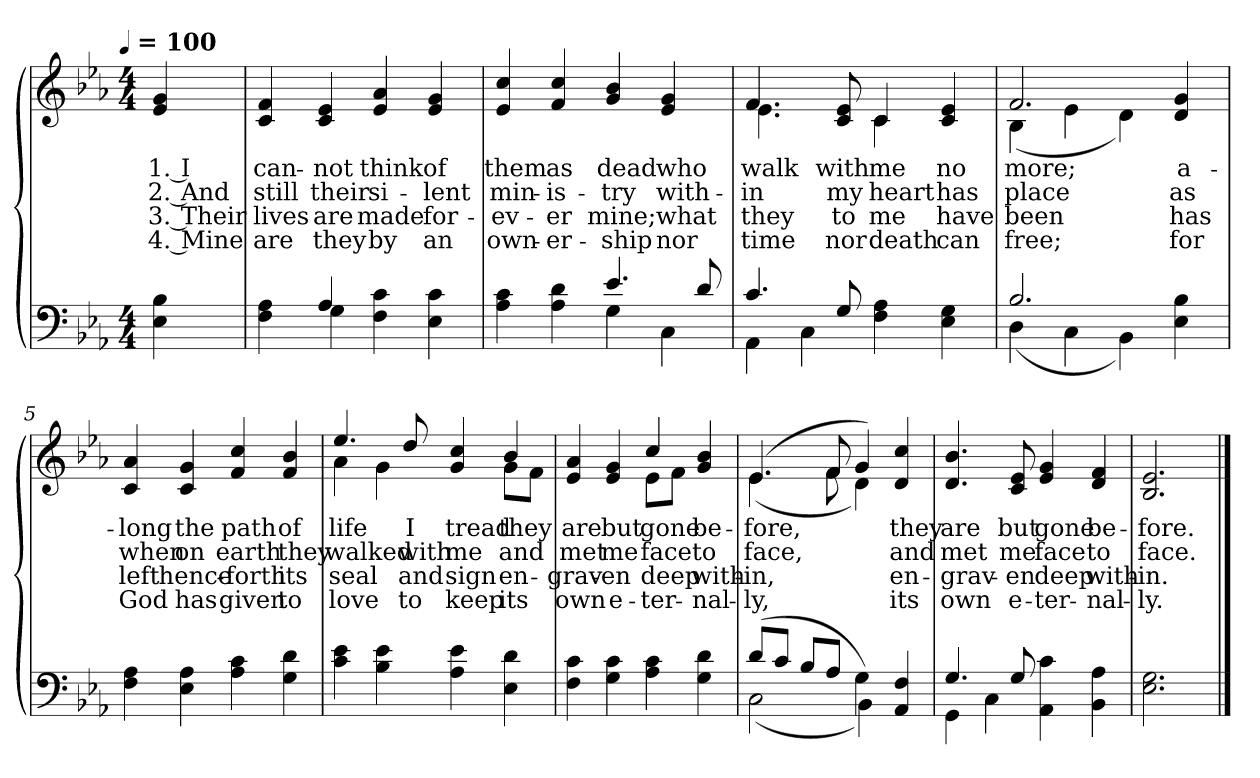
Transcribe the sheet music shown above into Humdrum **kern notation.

**kern	**kern	**text	**text	**text	**text
*part1	*part1	*part1	*part1	*part1	*part1
*staff2	*staff1	*staff1	*staff1	*staff1	*staff1
*clefF4	*clefG2	*	*	*	*
*k[b-e-a-]	*k[b-e-a-]	*	*	*	*
!!LO:TX:omd:t=[quarter] = 100
*M4/4	*M4/4	*	*	*	*
*MM100	*MM100	*	*	*	*
=	=	=	=	=	=
4E-\ 4B-\	4e-/ 4g/	1. I	2. And	3. Their	4. Mine
=1	=1	=1	=1	=1	=1
*^	*	*	*	*	*
4F\ 4A-\	4ryy	4c/ 4f/	can-	still	lives	are
4A-	4G	4c/ 4e-/	-not	their	are	they
4F\ 4c\	2ryy	4e-/ 4a-/	think	si-	made	by
4E-\ 4c\	.	4e-/ 4g/	of	-lent	for-	an
=2	=2	=2	=2	=2	=2	=2
4A-\ 4c\	2ryy	4e-/ 4cc/	them	min-	-ev-	own-
4A-\ 4d\	.	4f/ 4cc/	as	-is-	-er	-er-
4G\	4.e-/	4g/ 4b-/	dead	-try	mine;	-ship
4C\	.	4e-/ 4g/	who	with-	what	nor
.	8d/	.	.	.	.	.
!!LO:LB:g=z
=3	=3	=3	=3	=3	=3	=3
*	*	*^	*	*	*	*
4.c/	4AA-\	4.f	4.e-	walk	-in	they	time
.	4C\	.	.	.	.	.	.
8G/	.	8c/ 8e-/	8ryy	with	my	to	nor
4F 4A-	2ryy	4c/	4c\	me	heart	me	death
4E- 4G	.	4c/ 4e-/	4ryy	no	has	have	can
=4	=4	=4	=4	=4	=4	=4	=4
2.B-/	(<4D\	2.f/	(<4B-\	more;	place	been	free;
.	4C\	.	4e-\	.	.	.	.
.	4BB-\)	.	4d\)	.	.	.	.
4E- 4B-	4ryy	4d/ 4g/	4ryy	a-	as	has	for
*v	*v	*	*	*	*	*	*
*	*v	*v	*	*	*	*
=5	=5	=5	=5	=5	=5
4F\ 4A-\	4c/ 4a-/	-long	when	left	God
4E-\ 4A-\	4c/ 4g/	the	on	hence-	has
4A-\ 4c\	4f/ 4cc/	path	earth	-forth	given
4G\ 4d\	4f/ 4b-/	of	they	its	to
!!LO:LB:g=z
=6	=6	=6	=6	=6	=6
*	*^	*	*	*	*
4c\ 4e-\	4.ee-/	4a-\	life	walked	seal	love
4B-\ 4e-\	.	4g\	.	.	.	.
.	8dd/	.	I	with	and	to
4A-\ 4e-\	4g/ 4cc/	4ryy	tread	me	sign	keep
4E-\ 4d\	4b-/	8gL	they	and	en-	its
.	.	8fJ	.	.	.	.
=7	=7	=7	=7	=7	=7	=7
4F\ 4c\	4e-/ 4a-/	2ryy	are	met	-grav-	own
4G\ 4c\	4e-/ 4g/	.	but	me	-en	e-
4A-\ 4c\	4cc/	8e-L	gone	face	deep	-ter-
.	.	8fJ	.	.	.	.
4G\ 4d\	4g/ 4b-/	4ryy	be-	to	with-	-nal-
!!LO:PB:g=z	!!
=8	=8	=8	=8	=8	=8	=8
*^	*	*	*	*	*	*
(>8dL	(2C\	(4.e-/	(4.e-\	-fore,	face,	-in,	-ly,
8cJ	.	.	.	.	.	.	.
8B-L	.	.	.	.	.	.	.
8A-J	.	8f	8f	.	.	.	.
4G\	4BB-\))	4g/)	4d)	.	.	.	.
4AA- 4F	4ryy	4d/ 4cc/	4ryy	they	and	en-	its
*	*	*v	*v	*	*	*	*
=9	=9	=9	=9	=9	=9	=9
4.G/	4GG\	4.d/ 4.b-/	are	met	-grav-	own
.	4C\	.	.	.	.	.
8G/	.	8c/ 8e-/	but	me	-en	e-
4AA- 4c	2ryy	4e-/ 4g/	gone	face	deep	-ter-
4BB- 4A-	.	4d/ 4f/	be-	to	with-	-nal-
*v	*v	*	*	*	*	*
=10	=10	=10	=10	=10	=10
2.E-\ 2.G\	2.B-/ 2.e-/	-fore.	face.	-in.	-ly.
==	==	==	==	==	==
*-	*-	*-	*-	*-	*-
